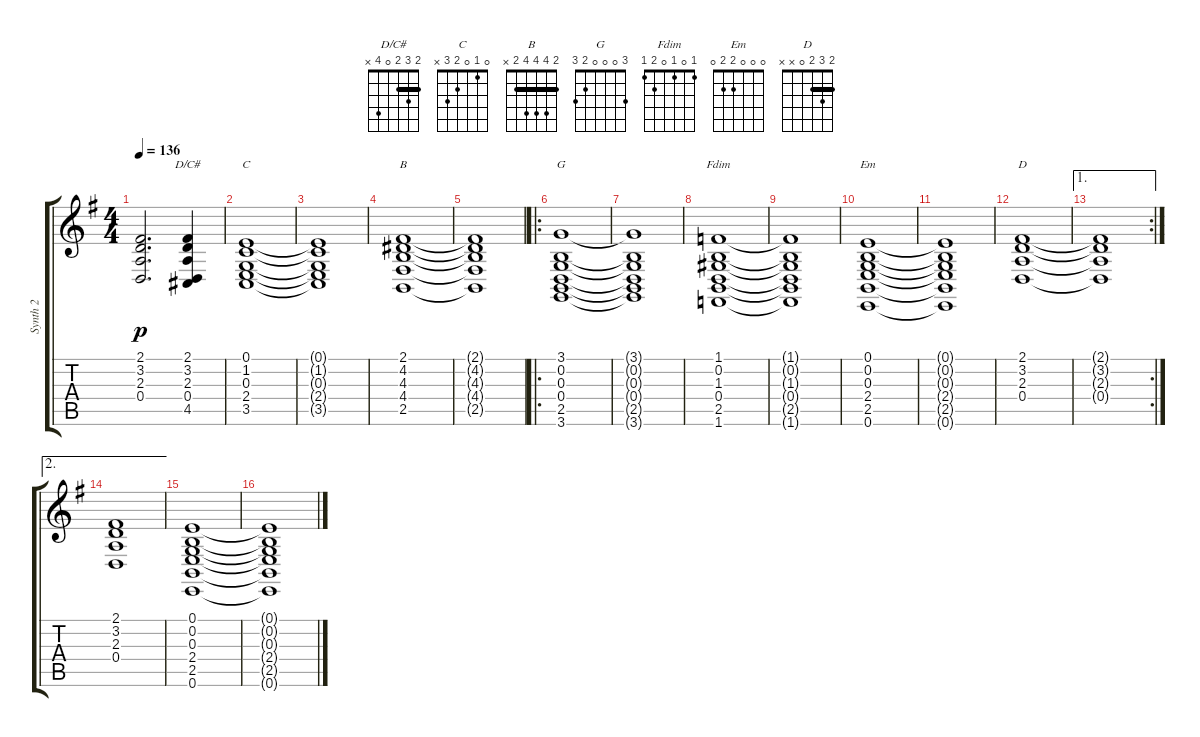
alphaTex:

\track ("Synth 2" "Synth 2") {instrument stringensemble1}
\staff {score tabs}
\tuning (E4 B3 G3 D3 A2 E2) {hide}
\chord ("D/C#" 2 3 2 0 4 x) {barre 2}
\chord ("C" 0 1 0 2 3 x)
\chord ("B" 2 4 4 4 2 x) {barre 2}
\chord ("G" 3 0 0 0 2 3)
\chord ("Fdim" 1 0 1 0 2 1)
\chord ("Em" 0 0 0 2 2 0)
\chord ("D" 2 3 2 0 x x) {barre 2}
\ts (4 4)
\tempo 136
\clef g2
\ks g
(2.1{t} 3.2{t} 2.3{t} 0.4{t}).2{d dy p} (2.1 3.2 2.3 0.4 4.5).4{ch "D/C#"} |
(0.1 1.2 0.3 2.4 3.5).1{ch "C"} |
(0.1{t} 1.2{t} 0.3{t} 2.4{t} 3.5{t}).1 |
(2.1 4.2 4.3 4.4 2.5).1{ch "B"} |
(2.1{t} 4.2{t} 4.3{t} 4.4{t} 2.5{t}).1 |
\ro
(3.1 0.2 0.3 0.4 2.5 3.6).1{ch "G"} |
(3.1{t} 0.2{t} 0.3{t} 0.4{t} 2.5{t} 3.6{t}).1 |
(1.1 0.2 1.3 0.4 2.5 1.6).1{ch "Fdim"} |
(1.1{t} 0.2{t} 1.3{t} 0.4{t} 2.5{t} 1.6{t}).1 |
(0.1 0.2 0.3 2.4 2.5 0.6).1{ch "Em"} |
(0.1{t} 0.2{t} 0.3{t} 2.4{t} 2.5{t} 0.6{t}).1 |
(2.1 3.2 2.3 0.4).1{ch "D"} |
\ae 1
\rc 2
(2.1{t} 3.2{t} 2.3{t} 0.4{t}).1 |
\ae 2
(2.1 3.2 2.3 0.4).1 |
(0.1 0.2 0.3 2.4 2.5 0.6).1 |
(0.1{t} 0.2{t} 0.3{t} 2.4{t} 2.5{t} 0.6{t}).1
